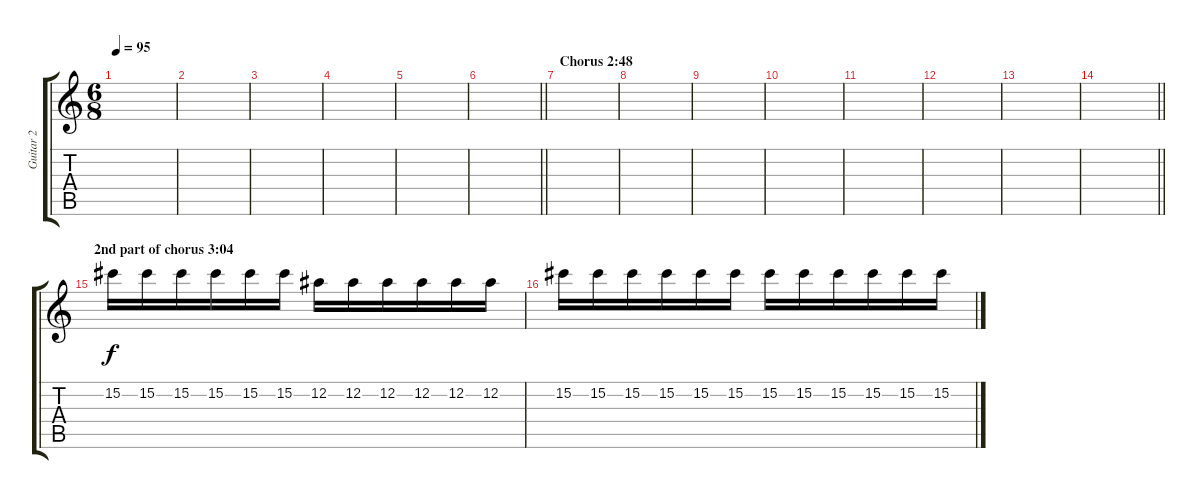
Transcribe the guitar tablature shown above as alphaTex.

\track ("Guitar 2" "Guitar 2") {instrument overdrivenguitar}
\staff {score tabs}
\tuning (Eb4 Bb3 Gb3 Db3 Ab2 Db2) {hide}
\ts (6 8)
\tempo 95
\clef g2
\ks c
|
|
|
|
|
\barLineRight lightlight
|
\section ("" "Chorus 2:48")
|
|
|
|
|
|
|
\barLineRight lightlight
|
\section ("" "2nd part of chorus 3:04")
15.2.16 15.2.16 15.2.16 15.2.16 15.2.16 15.2.16 12.2.16 12.2.16 12.2.16 12.2.16 12.2.16 12.2.16 |
15.2.16 15.2.16 15.2.16 15.2.16 15.2.16 15.2.16 15.2.16 15.2.16 15.2.16 15.2.16 15.2.16 15.2.16
